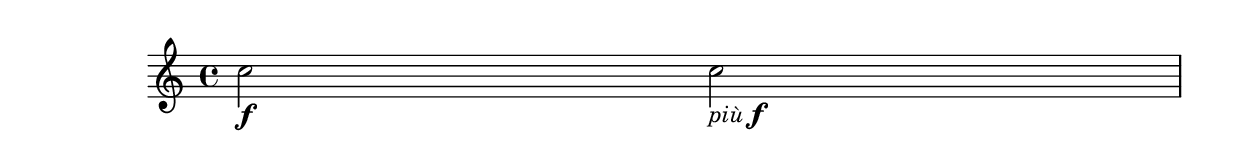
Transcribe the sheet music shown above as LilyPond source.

%% Do not edit this file; it is auto-generated from LSR http://lsr.dsi.unimi.it
%% This file is in the public domain.
\version "2.11.64"

\header {
  lsrtags = "expressive-marks, text"

  texidoces = "
Ciertas indicaciones dinámicas pueden llevar textos (como \"più
forte\" o \"piano subito\"). Se pueden producir usando un
bloque @code{\\markup}.

"
  doctitlees = "Combinar indicaciones dinámicas con marcados textuales"

  texidoc = "
Some dynamics may involve text indications (such as \"più forte\" or
\"piano subito\"). They can be produced using a @code{\\markup} block.

"
  doctitle = "Combining dynamics with markup texts"
} % begin verbatim

piuF = \markup { \italic più \dynamic f }
\layout { ragged-right = ##f }
\relative c'' {
  c2\f c-\piuF
}

